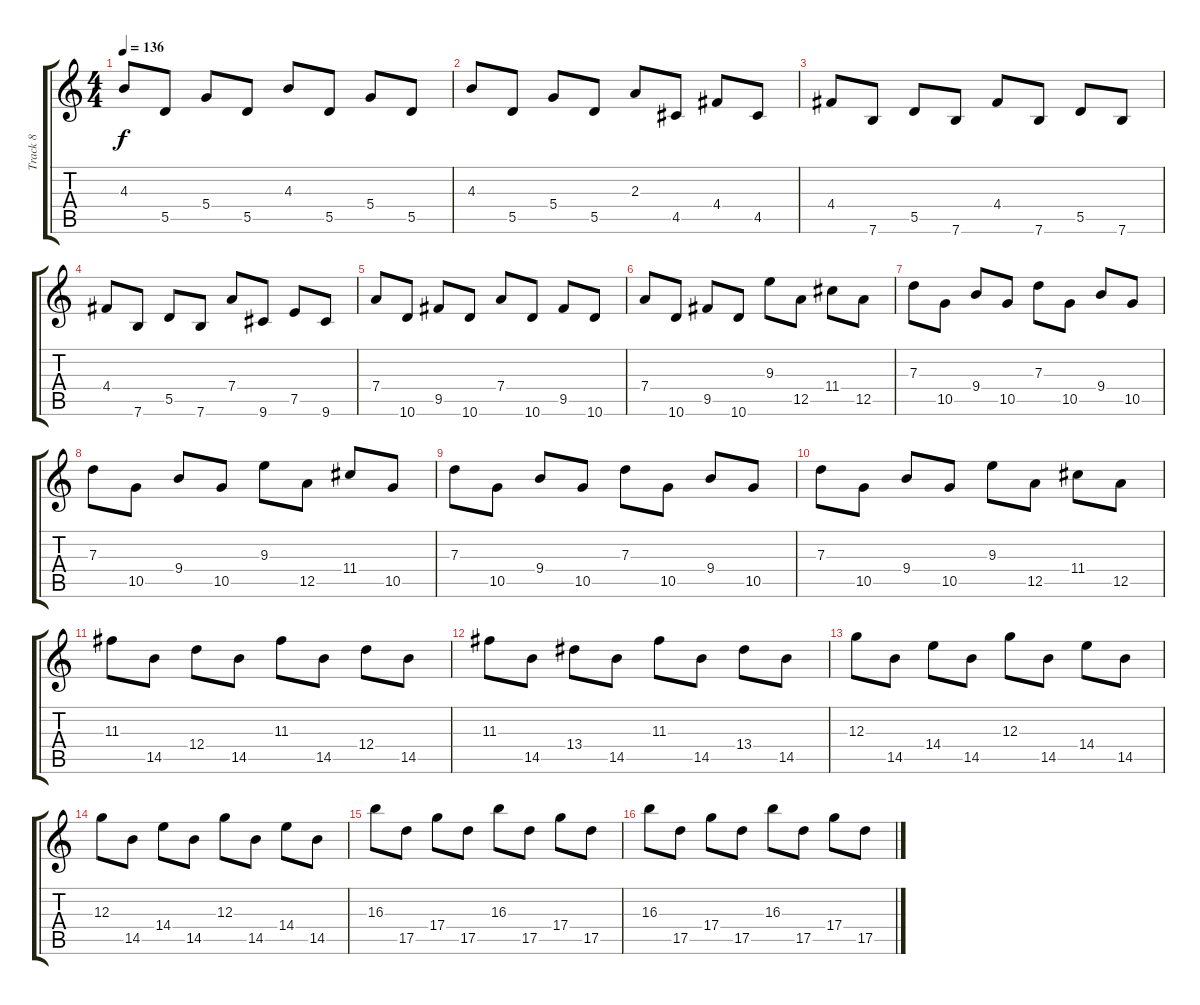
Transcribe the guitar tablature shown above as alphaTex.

\track ("Track 8" "Track 8") {instrument acousticguitarsteel}
\staff {score tabs}
\tuning (E4 B3 G3 D3 A2 E2) {hide}
\ts (4 4)
\tempo 136
\clef g2
\ks c
4.3.8{dy f} 5.5.8 5.4.8 5.5.8 4.3.8 5.5.8 5.4.8 5.5.8 |
4.3.8 5.5.8 5.4.8 5.5.8 2.3.8 4.5.8 4.4.8 4.5.8 |
4.4.8 7.6.8 5.5.8 7.6.8 4.4.8 7.6.8 5.5.8 7.6.8 |
4.4.8 7.6.8 5.5.8 7.6.8 7.4.8 9.6.8 7.5.8 9.6.8 |
7.4.8 10.6.8 9.5.8 10.6.8 7.4.8 10.6.8 9.5.8 10.6.8 |
7.4.8 10.6.8 9.5.8 10.6.8 9.3.8 12.5.8 11.4.8 12.5.8 |
7.3.8 10.5.8 9.4.8 10.5.8 7.3.8 10.5.8 9.4.8 10.5.8 |
7.3.8 10.5.8 9.4.8 10.5.8 9.3.8 12.5.8 11.4.8 10.5.8 |
7.3.8 10.5.8 9.4.8 10.5.8 7.3.8 10.5.8 9.4.8 10.5.8 |
7.3.8 10.5.8 9.4.8 10.5.8 9.3.8 12.5.8 11.4.8 12.5.8 |
11.3.8 14.5.8 12.4.8 14.5.8 11.3.8 14.5.8 12.4.8 14.5.8 |
11.3.8 14.5.8 13.4.8 14.5.8 11.3.8 14.5.8 13.4.8 14.5.8 |
12.3.8 14.5.8 14.4.8 14.5.8 12.3.8 14.5.8 14.4.8 14.5.8 |
12.3.8 14.5.8 14.4.8 14.5.8 12.3.8 14.5.8 14.4.8 14.5.8 |
16.3.8 17.5.8 17.4.8 17.5.8 16.3.8 17.5.8 17.4.8 17.5.8 |
16.3.8 17.5.8 17.4.8 17.5.8 16.3.8 17.5.8 17.4.8 17.5.8
